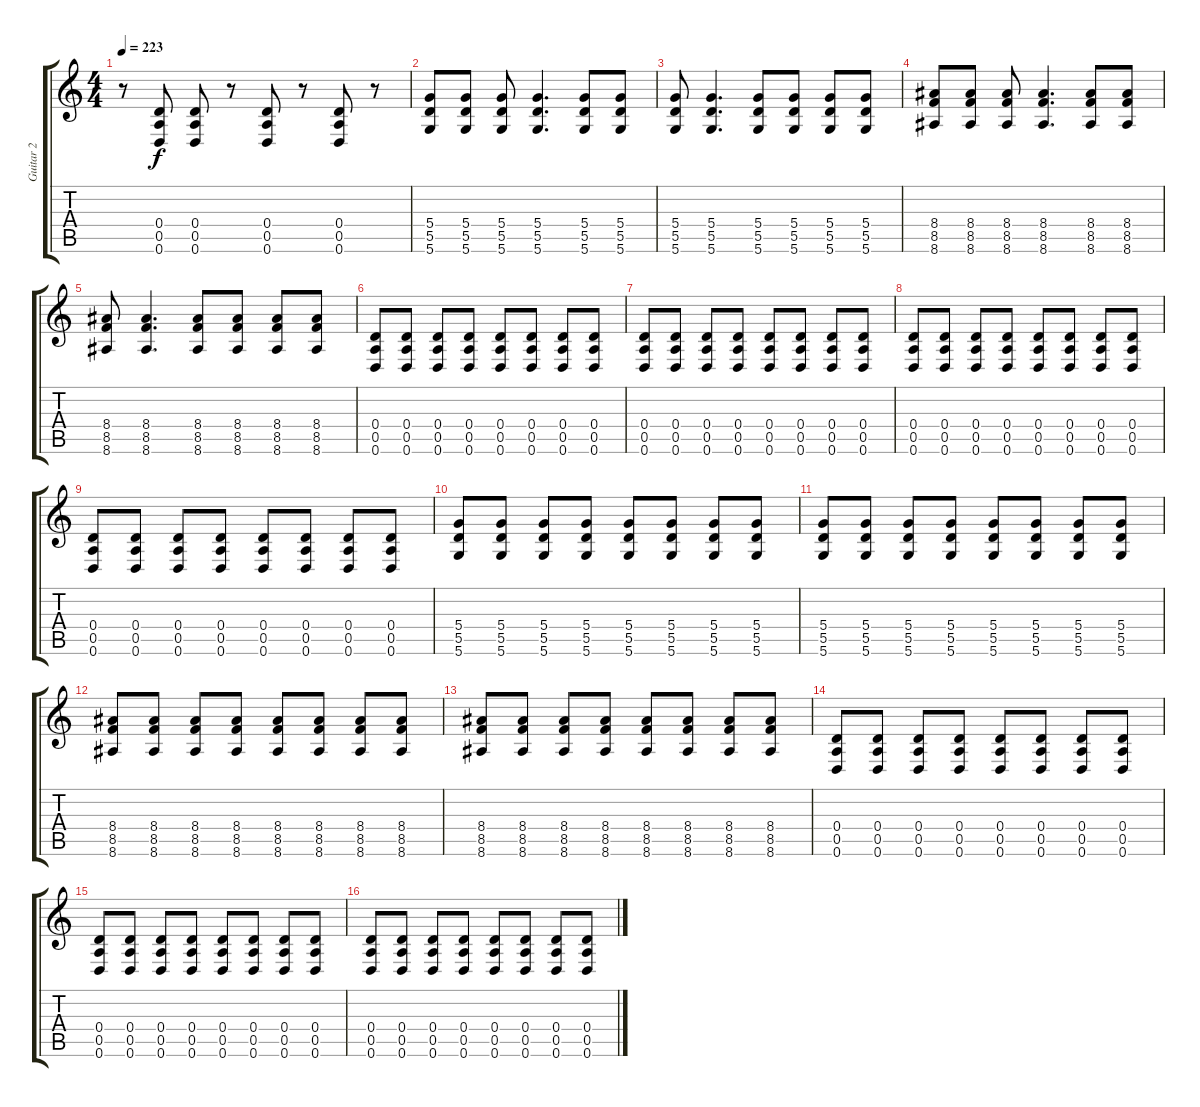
\track ("Guitar 2" "Guitar 2") {instrument distortionguitar bank 255}
\staff {score tabs}
\tuning (E4 B3 G3 D3 A2 D2) {hide}
\ts (4 4)
\tempo 223
\clef g2
\ks c
r.8{dy f} (0.4 0.5 0.6).8 (0.4 0.5 0.6).8 r.8 (0.4 0.5 0.6).8 r.8 (0.4 0.5 0.6).8 r.8 |
(5.4 5.5 5.6).8 (5.4 5.5 5.6).8 (5.4 5.5 5.6).8 (5.4 5.5 5.6).4{d} (5.4 5.5 5.6).8 (5.4 5.5 5.6).8 |
(5.4 5.5 5.6).8 (5.4 5.5 5.6).4{d} (5.4 5.5 5.6).8 (5.4 5.5 5.6).8 (5.4 5.5 5.6).8 (5.4 5.5 5.6).8 |
(8.4 8.5 8.6).8 (8.4 8.5 8.6).8 (8.4 8.5 8.6).8 (8.4 8.5 8.6).4{d} (8.4 8.5 8.6).8 (8.4 8.5 8.6).8 |
(8.4 8.5 8.6).8 (8.4 8.5 8.6).4{d} (8.4 8.5 8.6).8 (8.4 8.5 8.6).8 (8.4 8.5 8.6).8 (8.4 8.5 8.6).8 |
(0.4 0.5 0.6).8 (0.4 0.5 0.6).8 (0.4 0.5 0.6).8 (0.4 0.5 0.6).8 (0.4 0.5 0.6).8 (0.4 0.5 0.6).8 (0.4 0.5 0.6).8 (0.4 0.5 0.6).8 |
(0.4 0.5 0.6).8 (0.4 0.5 0.6).8 (0.4 0.5 0.6).8 (0.4 0.5 0.6).8 (0.4 0.5 0.6).8 (0.4 0.5 0.6).8 (0.4 0.5 0.6).8 (0.4 0.5 0.6).8 |
(0.4 0.5 0.6).8 (0.4 0.5 0.6).8 (0.4 0.5 0.6).8 (0.4 0.5 0.6).8 (0.4 0.5 0.6).8 (0.4 0.5 0.6).8 (0.4 0.5 0.6).8 (0.4 0.5 0.6).8 |
(0.4 0.5 0.6).8 (0.4 0.5 0.6).8 (0.4 0.5 0.6).8 (0.4 0.5 0.6).8 (0.4 0.5 0.6).8 (0.4 0.5 0.6).8 (0.4 0.5 0.6).8 (0.4 0.5 0.6).8 |
(5.4 5.5 5.6).8 (5.4 5.5 5.6).8 (5.4 5.5 5.6).8 (5.4 5.5 5.6).8 (5.4 5.5 5.6).8 (5.4 5.5 5.6).8 (5.4 5.5 5.6).8 (5.4 5.5 5.6).8 |
(5.4 5.5 5.6).8 (5.4 5.5 5.6).8 (5.4 5.5 5.6).8 (5.4 5.5 5.6).8 (5.4 5.5 5.6).8 (5.4 5.5 5.6).8 (5.4 5.5 5.6).8 (5.4 5.5 5.6).8 |
(8.4 8.5 8.6).8 (8.4 8.5 8.6).8 (8.4 8.5 8.6).8 (8.4 8.5 8.6).8 (8.4 8.5 8.6).8 (8.4 8.5 8.6).8 (8.4 8.5 8.6).8 (8.4 8.5 8.6).8 |
(8.4 8.5 8.6).8 (8.4 8.5 8.6).8 (8.4 8.5 8.6).8 (8.4 8.5 8.6).8 (8.4 8.5 8.6).8 (8.4 8.5 8.6).8 (8.4 8.5 8.6).8 (8.4 8.5 8.6).8 |
(0.4 0.5 0.6).8 (0.4 0.5 0.6).8 (0.4 0.5 0.6).8 (0.4 0.5 0.6).8 (0.4 0.5 0.6).8 (0.4 0.5 0.6).8 (0.4 0.5 0.6).8 (0.4 0.5 0.6).8 |
(0.4 0.5 0.6).8 (0.4 0.5 0.6).8 (0.4 0.5 0.6).8 (0.4 0.5 0.6).8 (0.4 0.5 0.6).8 (0.4 0.5 0.6).8 (0.4 0.5 0.6).8 (0.4 0.5 0.6).8 |
(0.4 0.5 0.6).8 (0.4 0.5 0.6).8 (0.4 0.5 0.6).8 (0.4 0.5 0.6).8 (0.4 0.5 0.6).8 (0.4 0.5 0.6).8 (0.4 0.5 0.6).8 (0.4 0.5 0.6).8
